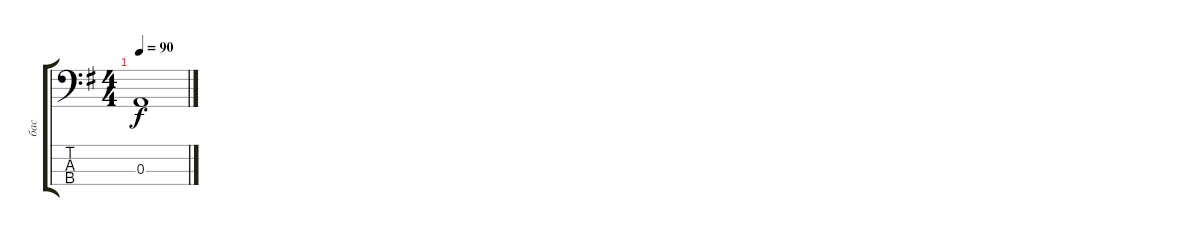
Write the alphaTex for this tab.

\track ("бас" "бас") {instrument electricbassfinger}
\staff {score tabs}
\tuning (G2 D2 A1 E1) {hide}
\ts (4 4)
\tempo 90
\clef f4
\ks eminor
0.3{t}.1{dy f}
